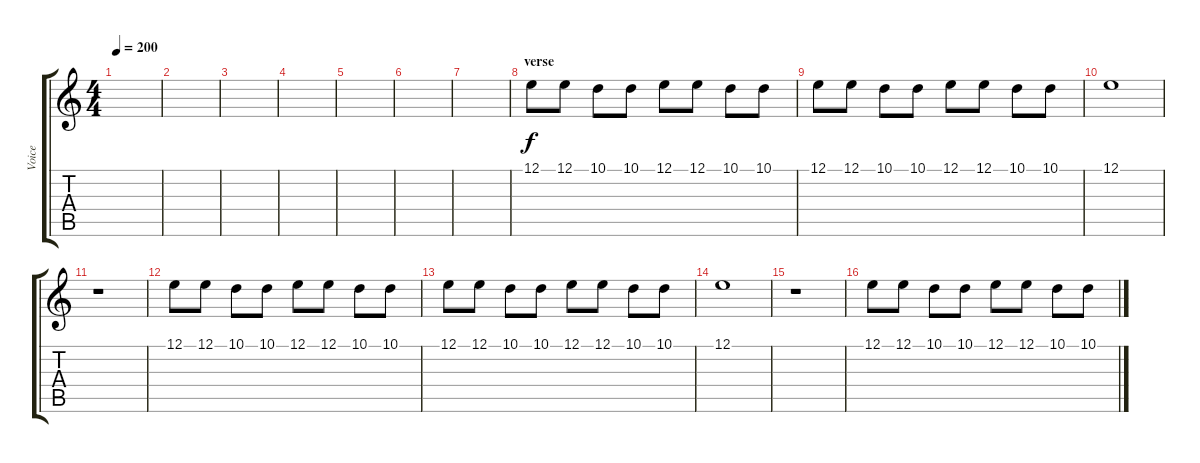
\track ("Voice" "Voice") {instrument choiraahs}
\staff {score tabs}
\tuning (E4 B3 G3 D3 A2 E2) {hide}
\ts (4 4)
\tempo 200
\clef g2
\ks c
|
|
|
|
|
|
|
\section ("" "verse")
12.1.8 12.1.8 10.1.8 10.1.8 12.1.8 12.1.8 10.1.8 10.1.8 |
12.1.8 12.1.8 10.1.8 10.1.8 12.1.8 12.1.8 10.1.8 10.1.8 |
12.1.1 |
r.1 |
12.1.8 12.1.8 10.1.8 10.1.8 12.1.8 12.1.8 10.1.8 10.1.8 |
12.1.8 12.1.8 10.1.8 10.1.8 12.1.8 12.1.8 10.1.8 10.1.8 |
12.1.1 |
r.1 |
12.1.8 12.1.8 10.1.8 10.1.8 12.1.8 12.1.8 10.1.8 10.1.8
